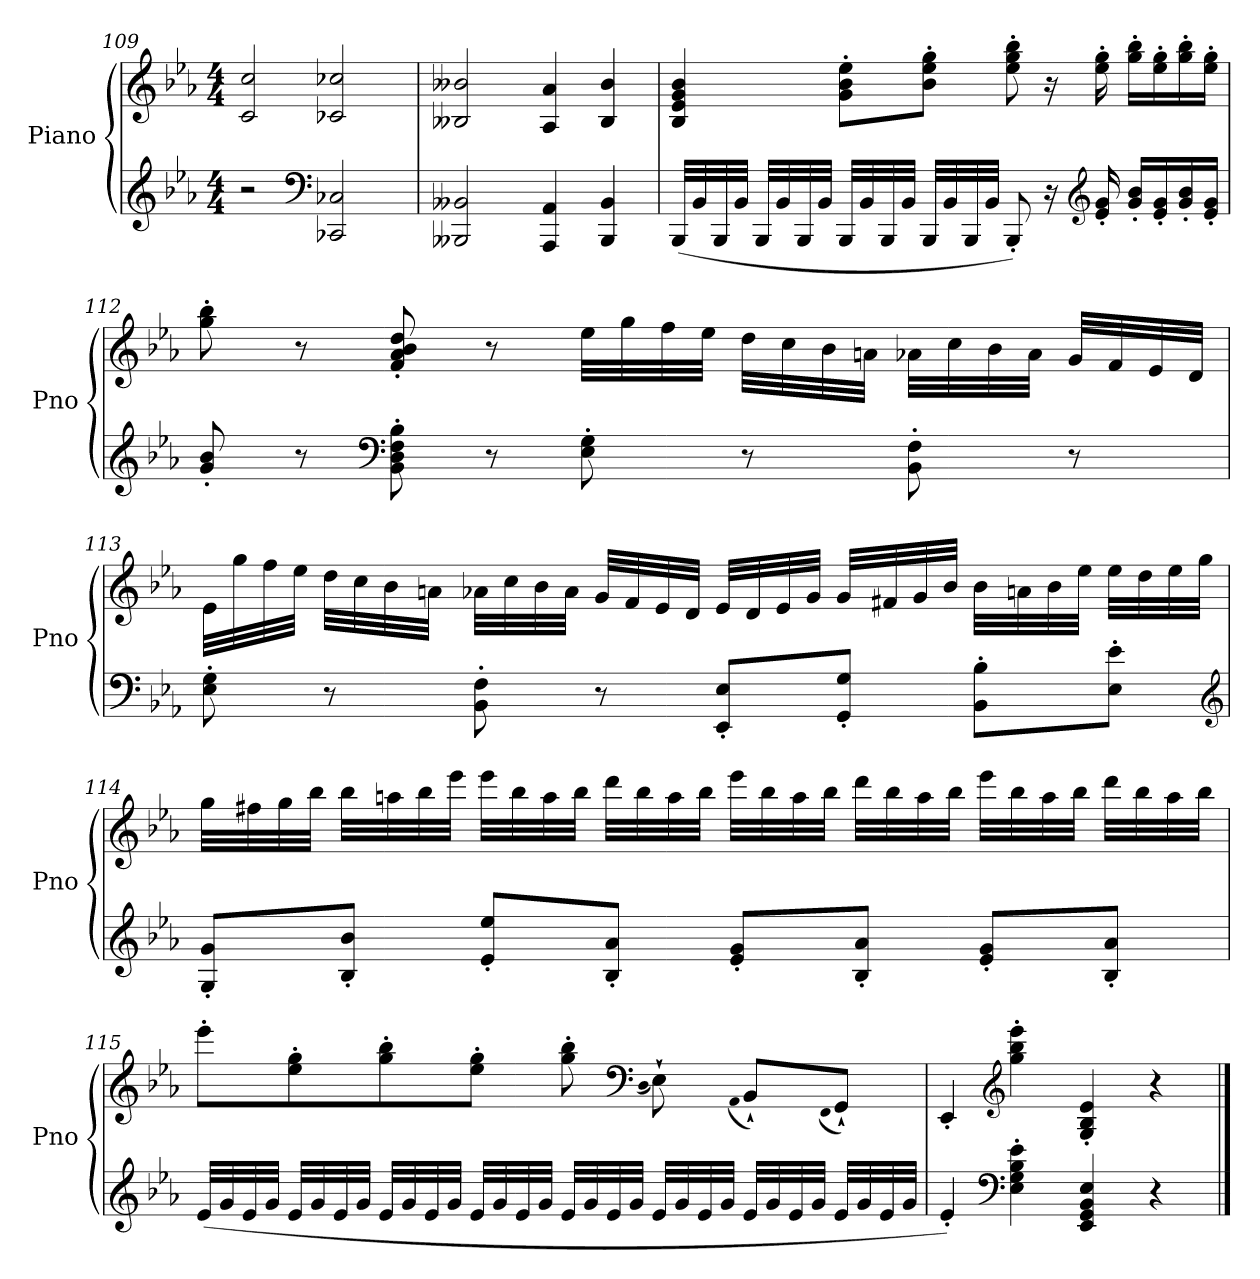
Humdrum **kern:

**kern	**kern
*part1	*part1
*staff2	*staff1
*I"Piano	*
*I'Pno	*
*clefG2	*clefG2
*k[b-e-a-]	*k[b-e-a-]
*E-:	*E-:
*M4/4	*M4/4
=109	=109
2r	2c/ 2cc/
*clefF4	*
2CC-X/ 2C-X/	2c-X/ 2cc-X/
=110	=110
2BBB--X/ 2BB--X/	2B--X/ 2b--X/
4AAA-/ 4AA-/	4A-/ 4a-/
4BBB--/ 4BB--/	4B--/ 4b--/
=111	=111
(32BBB-/LLL	4B-/ 4e-/ 4g/ 4b-/
32BB-/	.
32BBB-/	.
32BB-/JJJ	.
32BBB-/LLL	.
32BB-/	.
32BBB-/	.
32BB-/JJJ	.
32BBB-/LLL	8g'\ 8b-'\ 8ee-'\L
32BB-/	.
32BBB-/	.
32BB-/JJJ	.
32BBB-/LLL	8b-'\ 8ee-'\ 8gg'\J
32BB-/	.
32BBB-/	.
32BB-/JJJ	.
8BBB-'/)	8ee-'\ 8gg'\ 8bb-'\
16r	16r
*clefG2	*
16e-'/ 16g'/	16ee-'\ 16gg'\
16g'/ 16b-'/LL	16gg'\ 16bb-'\LL
16e-'/ 16g'/	16ee-'\ 16gg'\
16g'/ 16b-'/	16gg'\ 16bb-'\
16e-'/ 16g'/JJ	16ee-'\ 16gg'\JJ
=112	=112
8g'/ 8b-'/	8gg'\ 8bb-'\
8r	8r
*clefF4	*
8BB-'\ 8D'\ 8F'\ 8B-'\	8f'/ 8a-'/ 8b-'/ 8dd'/
8r	8r
8E-'\ 8G'\	32ee-\LLL
.	32gg\
.	32ff\
.	32ee-\JJJ
8r	32dd\LLL
.	32cc\
.	32b-\
.	32an\JJJ
8BB-'\ 8F'\	32a-X\LLL
.	32cc\
.	32b-\
.	32a-\JJJ
8r	32g/LLL
.	32f/
.	32e-/
.	32d/JJJ
=113	=113
8E-'\ 8G'\	32e-\LLL
.	32gg\
.	32ff\
.	32ee-\JJJ
8r	32dd\LLL
.	32cc\
.	32b-\
.	32an\JJJ
8BB-'\ 8F'\	32a-X\LLL
.	32cc\
.	32b-\
.	32a-\JJJ
8r	32g/LLL
.	32f/
.	32e-/
.	32d/JJJ
8EE-'/ 8E-'/L	32e-/LLL
.	32d/
.	32e-/
.	32g/JJJ
8GG'/ 8G'/J	32g/LLL
.	32f#X/
.	32g/
.	32b-/JJJ
8BB-'\ 8B-'\L	32b-\LLL
.	32an\
.	32b-\
.	32ee-\JJJ
8E-'\ 8e-'\J	32ee-\LLL
.	32dd\
.	32ee-\
.	32gg\JJJ
*clefG2	*
=114	=114
8G'/ 8g'/L	32gg\LLL
.	32ff#X\
.	32gg\
.	32bb-\JJJ
8B-'/ 8b-'/J	32bb-\LLL
.	32aan\
.	32bb-\
.	32eee-\JJJ
8e-'/ 8ee-'/L	32eee-\LLL
.	32bb-\
.	32aa\
.	32bb-\JJJ
8B-'/ 8a-'/J	32ddd\LLL
.	32bb-\
.	32aa\
.	32bb-\JJJ
8e-'/ 8g'/L	32eee-\LLL
.	32bb-\
.	32aa\
.	32bb-\JJJ
8B-'/ 8a-'/J	32ddd\LLL
.	32bb-\
.	32aa\
.	32bb-\JJJ
8e-'/ 8g'/L	32eee-\LLL
.	32bb-\
.	32aa\
.	32bb-\JJJ
8B-'/ 8a-'/J	32ddd\LLL
.	32bb-\
.	32aa\
.	32bb-\JJJ
=115	=115
(32e-/LLL	8eee-'\L
32g/	.
32e-/	.
32g/JJJ	.
32e-/LLL	8ee-'\ 8gg'\
32g/	.
32e-/	.
32g/JJJ	.
32e-/LLL	8gg'\ 8bb-'\
32g/	.
32e-/	.
32g/JJJ	.
32e-/LLL	8ee-'\ 8gg'\J
32g/	.
32e-/	.
32g/JJJ	.
32e-/LLL	8gg'\ 8bb-'\
32g/	.
32e-/	.
32g/JJJ	.
*	*clefF4
.	(qD
32e-/LLL	8E-`\)
32g/	.
32e-/	.
32g/JJJ	.
.	(qAA-
32e-/LLL	8BB-`/L)
32g/	.
32e-/	.
32g/JJJ	.
.	(qFF
32e-/LLL	8GG`/J)
32g/	.
32e-/	.
32g/JJJ	.
=116	=116
4e-'/)	4EE-'/
*clefF4	*clefG2
4E-'\ 4G'\ 4B-'\ 4e-'\	4gg'\ 4bb-'\ 4eee-'\
4EE-/ 4GG/ 4BB-/ 4E-/	4G'/ 4B-'/ 4e-'/
4r	4r
==	==
*-	*-
